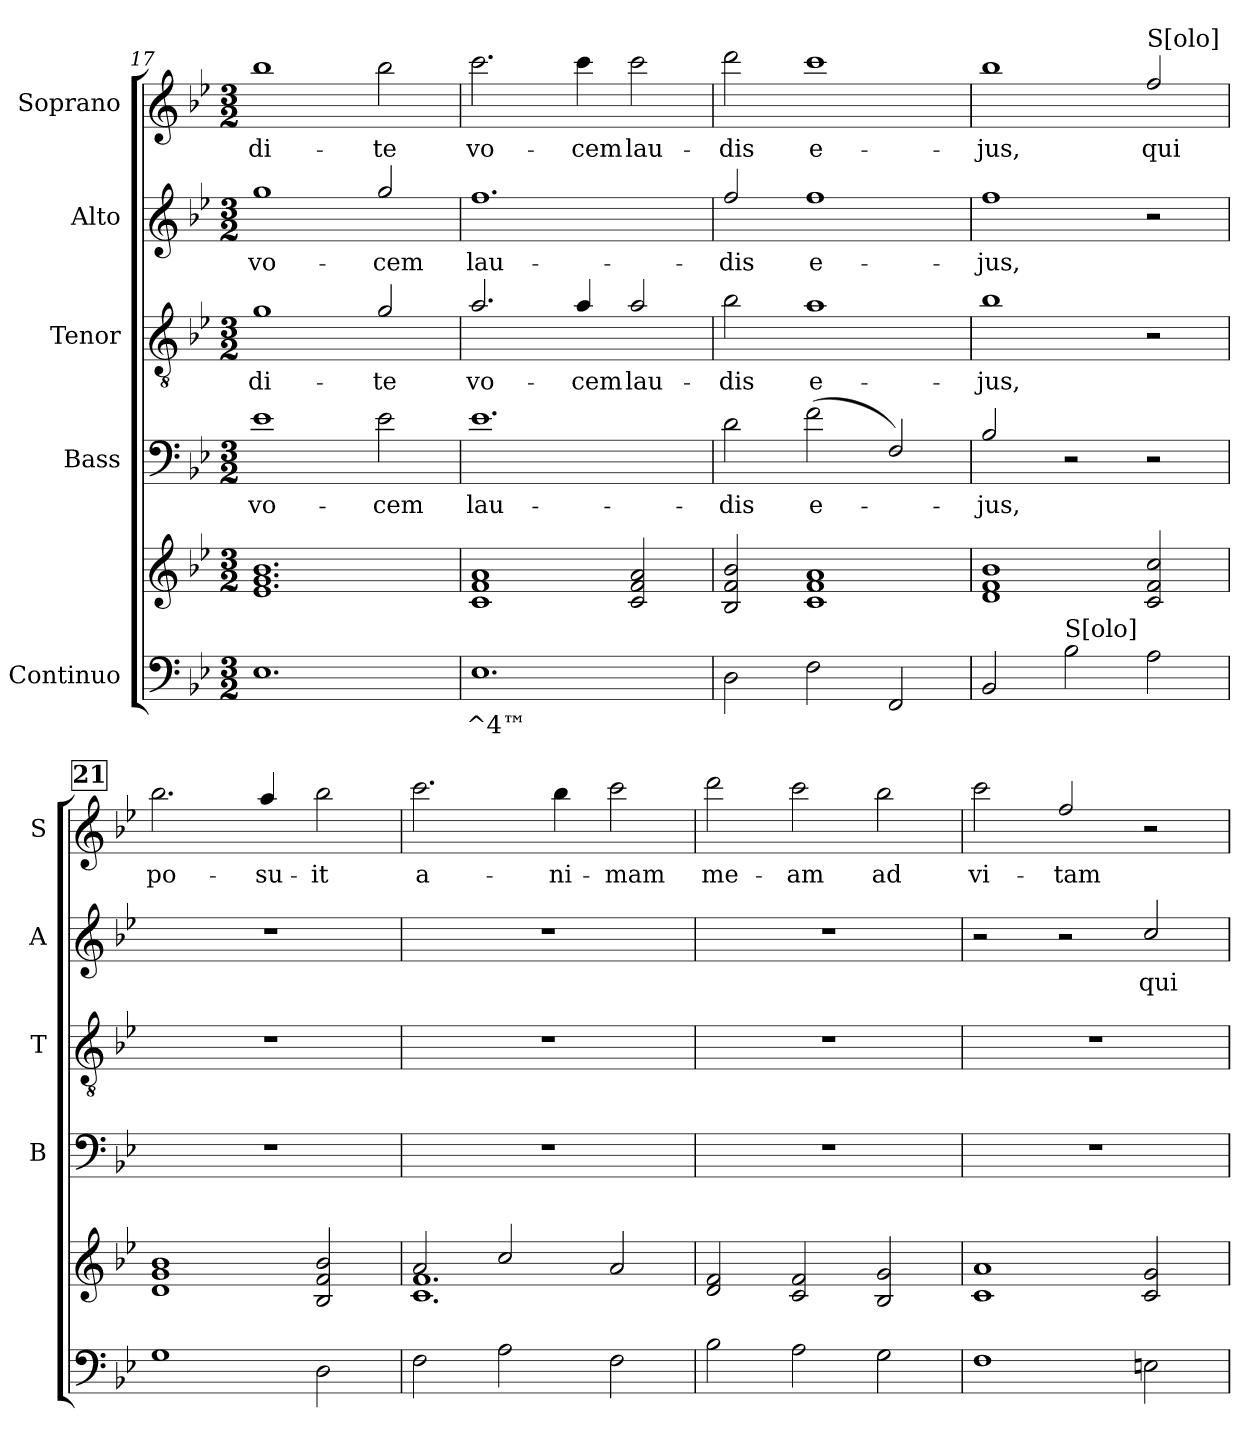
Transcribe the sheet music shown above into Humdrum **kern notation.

**kern	**text	**kern	**kern	**text	**kern	**text	**kern	**text	**kern	**text
*part5	*part5	*part5	*part4	*part4	*part3	*part3	*part2	*part2	*part1	*part1
*staff6	*staff6	*staff5	*staff4	*staff4	*staff3	*staff3	*staff2	*staff2	*staff1	*staff1
*I"Continuo	*	*	*I"Bass	*	*I"Tenor	*	*I"Alto	*	*I"Soprano	*
*	*	*	*I'B	*	*I'T	*	*I'A	*	*I'S	*
*clefF4	*	*clefG2	*clefF4	*	*clefGv2	*	*clefG2	*	*clefG2	*
*	*	*	*ITrd7c12	*	*ITrd7c12	*	*ITrd7c12	*	*ITrd7c12	*
*k[b-e-]	*	*k[b-e-]	*k[b-e-]	*	*k[b-e-]	*	*k[b-e-]	*	*k[b-e-]	*
*B-:	*	*B-:	*B-:	*	*B-:	*	*B-:	*	*B-:	*
*M3/2	*	*M3/2	*M3/2	*	*M3/2	*	*M3/2	*	*M3/2	*
=17	=17	=17	=17	=17	=17	=17	=17	=17	=17	=17
!	!	!	!	!LO:LY:b	!	!	!	!	!	!
!	!	!	!	!	!	!LO:LY:b	!	!	!	!
!	!	!	!	!	!	!	!	!LO:LY:b	!	!
!	!	!	!	!	!	!	!	!	!	!LO:LY:b
1.E-	.	1.e-! 1.g! 1.b-!	1E-	vo-	1G	-di-	1g	vo-	1b-	-di-
!	!	!	!	!LO:LY:b	!	!	!	!	!	!
!	!	!	!	!	!	!LO:LY:b	!	!	!	!
!	!	!	!	!	!	!	!	!LO:LY:b	!	!
!	!	!	!	!	!	!	!	!	!	!LO:LY:b
.	.	.	2E-\	-cem	2G/	-te	2g/	-cem	2b-\	-te
=18	=18	=18	=18	=18	=18	=18	=18	=18	=18	=18
!	!LO:LY:b	!	!	!	!	!	!	!	!	!
!	!	!	!	!LO:LY:b	!	!	!	!	!	!
!	!	!	!	!	!	!LO:LY:b	!	!	!	!
!	!	!	!	!	!	!	!	!LO:LY:b	!	!
!	!	!	!	!	!	!	!	!	!	!LO:LY:b
1.E-	^4™	1c! 1f! 1a!	1.E-	lau-	2.A/	vo-	1.f	lau-	2.cc\	vo-
!	!	!	!	!	!	!LO:LY:b	!	!	!	!
!	!	!	!	!	!	!	!	!	!	!LO:LY:b
.	.	.	.	.	4A/	-cem	.	.	4cc\	-cem
!	!	!	!	!	!	!LO:LY:b	!	!	!	!
!	!	!	!	!	!	!	!	!	!	!LO:LY:b
.	.	2c!/ 2f!/ 2a!/	.	.	2A/	lau-	.	.	2cc\	lau-
=19	=19	=19	=19	=19	=19	=19	=19	=19	=19	=19
!	!	!	!	!LO:LY:b	!	!	!	!	!	!
!	!	!	!	!	!	!LO:LY:b	!	!	!	!
!	!	!	!	!	!	!	!	!LO:LY:b	!	!
!	!	!	!	!	!	!	!	!	!	!LO:LY:b
2D\	.	2B-!/ 2f!/ 2b-!/	2D\	-dis	2B-\	-dis	2f/	-dis	2dd\	-dis
!	!	!	!	!LO:LY:b	!	!	!	!	!	!
!	!	!	!	!	!	!LO:LY:b	!	!	!	!
!	!	!	!	!	!	!	!	!LO:LY:b	!	!
!	!	!	!	!	!	!	!	!	!	!LO:LY:b
2F\	.	1c! 1f! 1a!	(>2F\	e-	1A	e-	1f	e-	1cc	e-
2FF/	.	.	2FF/)	.	.	.	.	.	.	.
=20	=20	=20	=20	=20	=20	=20	=20	=20	=20	=20
!	!	!	!	!LO:LY:b	!	!	!	!	!	!
!	!	!	!	!	!	!LO:LY:b	!	!	!	!
!	!	!	!	!	!	!	!	!LO:LY:b	!	!
!	!	!	!	!	!	!	!	!	!	!LO:LY:b
2BB-/	.	1d! 1f! 1b-!	2BB-/	-jus,	1B-	-jus,	1f	-jus,	1b-	-jus,
!LO:TX:a:t=S[olo]	!	!	!	!	!	!	!	!	!	!
2B-\	.	.	2r	.	.	.	.	.	.	.
!	!	!	!	!	!	!	!	!	!LO:TX:a:t=S[olo]	!
!	!	!	!	!	!	!	!	!	!	!LO:LY:b
2A\	.	2c!/ 2f!/ 2cc!/	2r	.	2r	.	2r	.	2f/	qui
!!LO:LB:g=z
!!LO:REH:place=s1:a:B:fs=8.3:t=21
=21	=21	=21	=21	=21	=21	=21	=21	=21	=21	=21
!	!	!	!	!	!	!	!	!	!	!LO:LY:b
1G	.	1d! 1g! 1b-!	1.r	.	1.r	.	1.r	.	2.b-\	po-
!	!	!	!	!	!	!	!	!	!	!LO:LY:b
.	.	.	.	.	.	.	.	.	4a/	-su-
!	!	!	!	!	!	!	!	!	!	!LO:LY:b
2D\	.	2B-!/ 2f!/ 2b-!/	.	.	.	.	.	.	2b-\	-it
=22	=22	=22	=22	=22	=22	=22	=22	=22	=22	=22
*	*	*^	*	*	*	*	*	*	*	*
!	!	!	!	!	!	!	!	!	!	!	!LO:LY:b
2F\	.	2a!/	1.c! 1.f!	1.r	.	1.r	.	1.r	.	2.cc\	a-
2A\	.	2cc!/	.	.	.	.	.	.	.	.	.
!	!	!	!	!	!	!	!	!	!	!	!LO:LY:b
.	.	.	.	.	.	.	.	.	.	4b-\	-ni-
!	!	!	!	!	!	!	!	!	!	!	!LO:LY:b
2F\	.	2a!/	.	.	.	.	.	.	.	2cc\	-mam
*	*	*v	*v	*	*	*	*	*	*	*	*
=23	=23	=23	=23	=23	=23	=23	=23	=23	=23	=23
!	!	!	!	!	!	!	!	!	!	!LO:LY:b
2B-\	.	2d!/ 2f!/	1.r	.	1.r	.	1.r	.	2dd\	me-
!	!	!	!	!	!	!	!	!	!	!LO:LY:b
2A\	.	2c!/ 2f!/	.	.	.	.	.	.	2cc\	-am
!	!	!	!	!	!	!	!	!	!	!LO:LY:b
2G\	.	2B-!/ 2g!/	.	.	.	.	.	.	2b-\	ad
=24	=24	=24	=24	=24	=24	=24	=24	=24	=24	=24
!	!	!	!	!	!	!	!	!	!	!LO:LY:b
1F	.	1c! 1a!	1.r	.	1.r	.	2r	.	2cc\	vi-
!	!	!	!	!	!	!	!	!	!	!LO:LY:b
.	.	.	.	.	.	.	2r	.	2f/	-tam
!	!	!	!	!	!	!	!	!LO:LY:b	!	!
2En\	.	2c!/ 2g!/	.	.	.	.	2c/	qui	2r	.
=	=	=	=	=	=	=	=	=	=	=
*-	*-	*-	*-	*-	*-	*-	*-	*-	*-	*-
